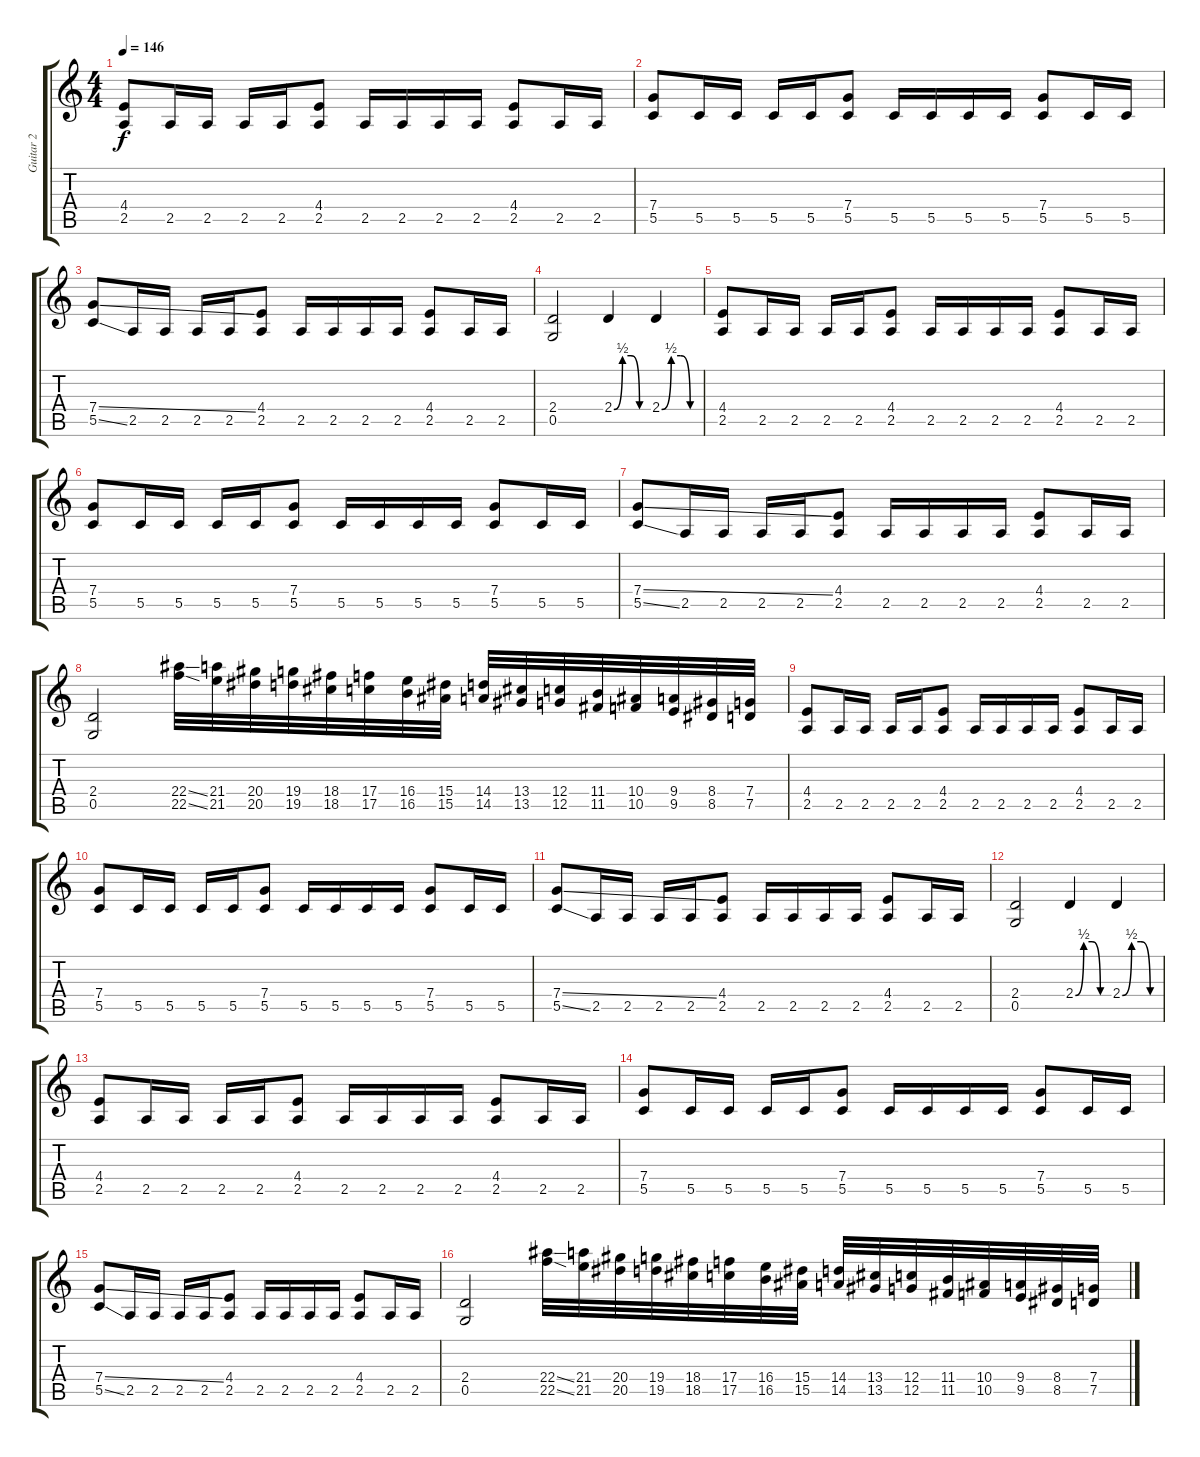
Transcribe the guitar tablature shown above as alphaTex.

\track ("Guitar 2" "Guitar 2") {instrument distortionguitar}
\staff {score tabs}
\tuning (D4 A3 F3 C3 G2 D2) {hide}
\ts (4 4)
\tempo 146
\clef g2
\ks c
(4.4 2.5).8{dy f instrument distortionguitar} 2.5.16 2.5.16 2.5.16 2.5.16 (4.4 2.5).8 2.5.16 2.5.16 2.5.16 2.5.16 (4.4 2.5).8 2.5.16 2.5.16 |
(7.4 5.5).8 5.5.16 5.5.16 5.5.16 5.5.16 (7.4 5.5).8 5.5.16 5.5.16 5.5.16 5.5.16 (7.4 5.5).8 5.5.16 5.5.16 |
(7.4{ss} 5.5{ss}).8 2.5.16 2.5.16 2.5.16 2.5.16 (4.4 2.5).8 2.5.16 2.5.16 2.5.16 2.5.16 (4.4 2.5).8 2.5.16 2.5.16 |
(2.4 0.5).2 2.4{be (custom 0 0 15 2 30 2 45 0 60 0)}.4{instrument guitarharmonics} 2.4{be (custom 0 0 15 2 30 2 45 0 60 0)}.4 |
(4.4 2.5).8{instrument distortionguitar} 2.5.16 2.5.16 2.5.16 2.5.16 (4.4 2.5).8 2.5.16 2.5.16 2.5.16 2.5.16 (4.4 2.5).8 2.5.16 2.5.16 |
(7.4 5.5).8 5.5.16 5.5.16 5.5.16 5.5.16 (7.4 5.5).8 5.5.16 5.5.16 5.5.16 5.5.16 (7.4 5.5).8 5.5.16 5.5.16 |
(7.4{ss} 5.5{ss}).8 2.5.16 2.5.16 2.5.16 2.5.16 (4.4 2.5).8 2.5.16 2.5.16 2.5.16 2.5.16 (4.4 2.5).8 2.5.16 2.5.16 |
(2.4 0.5).2 (22.4{ss} 22.5{ss}).32 (21.4 21.5).32 (20.4 20.5).32 (19.4 19.5).32 (18.4 18.5).32 (17.4 17.5).32 (16.4 16.5).32 (15.4 15.5).32 (14.4 14.5).32 (13.4 13.5).32 (12.4 12.5).32 (11.4 11.5).32 (10.4 10.5).32 (9.4 9.5).32 (8.4 8.5).32 (7.4 7.5).32 |
(4.4 2.5).8 2.5.16 2.5.16 2.5.16 2.5.16 (4.4 2.5).8 2.5.16 2.5.16 2.5.16 2.5.16 (4.4 2.5).8 2.5.16 2.5.16 |
(7.4 5.5).8 5.5.16 5.5.16 5.5.16 5.5.16 (7.4 5.5).8 5.5.16 5.5.16 5.5.16 5.5.16 (7.4 5.5).8 5.5.16 5.5.16 |
(7.4{ss} 5.5{ss}).8 2.5.16 2.5.16 2.5.16 2.5.16 (4.4 2.5).8 2.5.16 2.5.16 2.5.16 2.5.16 (4.4 2.5).8 2.5.16 2.5.16 |
(2.4 0.5).2 2.4{be (custom 0 0 15 2 30 2 45 0 60 0)}.4{instrument guitarharmonics} 2.4{be (custom 0 0 15 2 30 2 45 0 60 0)}.4 |
(4.4 2.5).8{instrument distortionguitar} 2.5.16 2.5.16 2.5.16 2.5.16 (4.4 2.5).8 2.5.16 2.5.16 2.5.16 2.5.16 (4.4 2.5).8 2.5.16 2.5.16 |
(7.4 5.5).8 5.5.16 5.5.16 5.5.16 5.5.16 (7.4 5.5).8 5.5.16 5.5.16 5.5.16 5.5.16 (7.4 5.5).8 5.5.16 5.5.16 |
(7.4{ss} 5.5{ss}).8 2.5.16 2.5.16 2.5.16 2.5.16 (4.4 2.5).8 2.5.16 2.5.16 2.5.16 2.5.16 (4.4 2.5).8 2.5.16 2.5.16 |
(2.4 0.5).2 (22.4{ss} 22.5{ss}).32 (21.4 21.5).32 (20.4 20.5).32 (19.4 19.5).32 (18.4 18.5).32 (17.4 17.5).32 (16.4 16.5).32 (15.4 15.5).32 (14.4 14.5).32 (13.4 13.5).32 (12.4 12.5).32 (11.4 11.5).32 (10.4 10.5).32 (9.4 9.5).32 (8.4 8.5).32 (7.4 7.5).32
